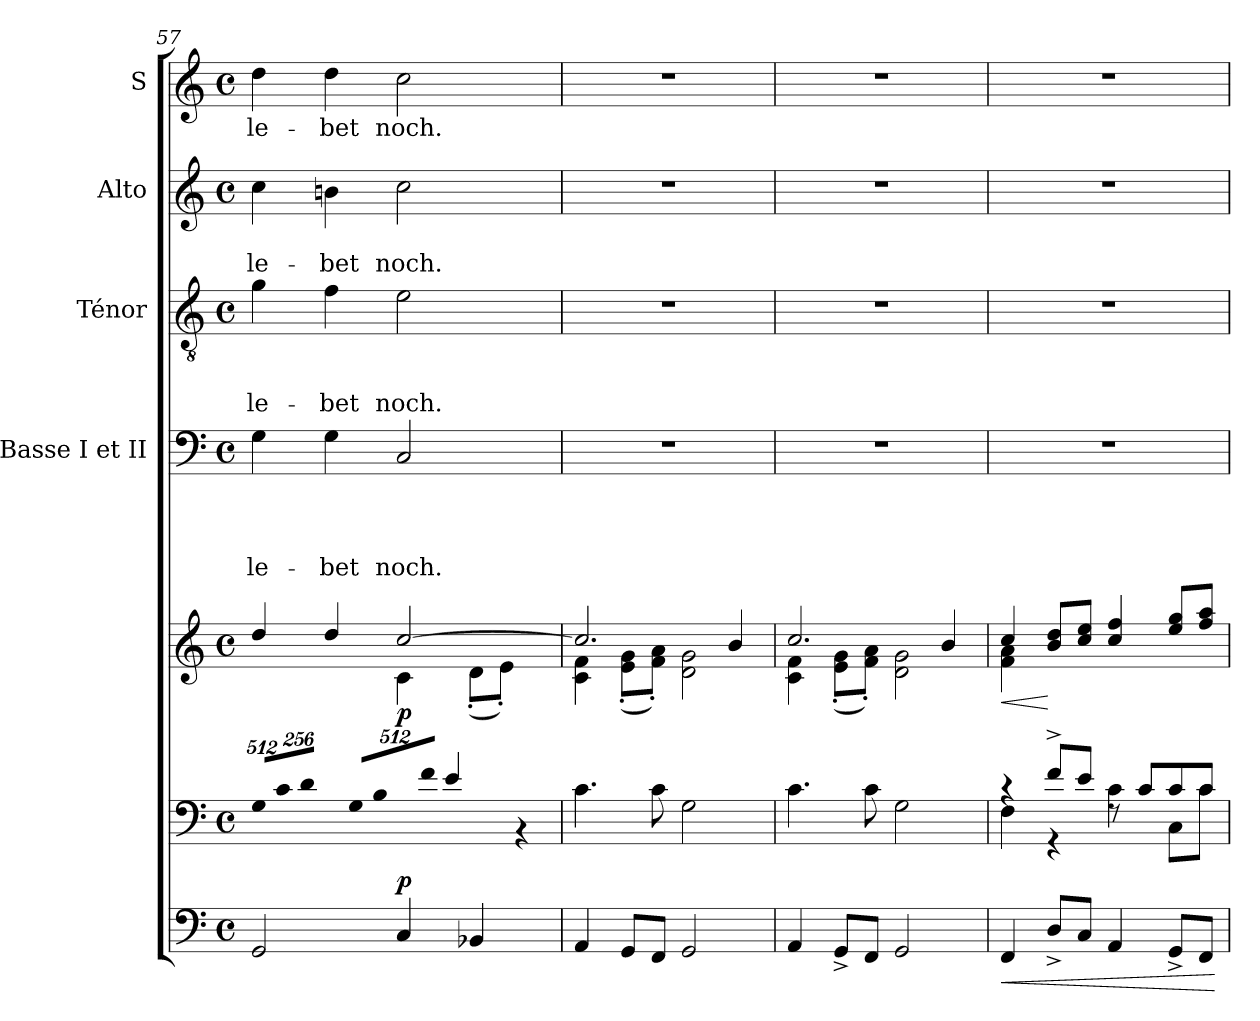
**kern	**dynam	**kern	**dynam	**kern	**dynam	**kern	**text	**text	**text	**text	**kern	**text	**text	**text	**kern	**text	**text	**kern	**text
*part7	*part7	*part6	*part6	*part5	*part5	*part4	*part4	*part4	*part4	*part4	*part3	*part3	*part3	*part3	*part2	*part2	*part2	*part1	*part1
*staff7	*staff7	*staff6	*staff6	*staff5	*staff5	*staff4	*staff4	*staff4	*staff4	*staff4	*staff3	*staff3	*staff3	*staff3	*staff2	*staff2	*staff2	*staff1	*staff1
*	*	*	*	*	*	*I"Basse I et II	*	*	*	*	*I"Ténor	*	*	*	*I"Alto	*	*	*I"S	*
*	*	*	*	*	*	*I'B	*	*	*	*	*I'T	*	*	*	*I'A	*	*	*I'S	*
*clefF4	*	*clefF4	*	*clefG2	*	*clefF4	*	*	*	*	*clefGv2	*	*	*	*clefG2	*	*	*clefG2	*
*k[]	*	*k[]	*	*k[]	*	*k[]	*	*	*	*	*k[]	*	*	*	*k[]	*	*	*k[]	*
*C:	*	*C:	*	*C:	*	*C:	*	*	*	*	*C:	*	*	*	*C:	*	*	*C:	*
*M4/4	*	*M4/4	*	*M4/4	*	*M4/4	*	*	*	*	*M4/4	*	*	*	*M4/4	*	*	*M4/4	*
*met(c)	*	*met(c)	*	*met(c)	*	*met(c)	*	*	*	*	*met(c)	*	*	*	*met(c)	*	*	*met(c)	*
*	*	*Xbrackettup	*	*	*	*	*	*	*	*	*	*	*	*	*	*	*	*	*
=57	=57	=57	=57	=57	=57	=57	=57	=57	=57	=57	=57	=57	=57	=57	=57	=57	=57	=57	=57
!	!	!LO:N:vis=8	!	!	!	!	!	!	!	!LO:LY:b	!	!	!	!LO:LY:b	!	!	!LO:LY:b	!	!LO:LY:b
*	*	*	*	*^	*	*	*	*	*	*	*	*	*	*	*	*	*	*	*
2GG/	.	4096%341G/L	.	4dd/	2ryy	.	4G\	.	.	.	le-	4g\	.	.	le-	4cc\	.	le-	4dd\	le-
!	!	!LO:N:vis=8	!	!	!	!	!	!	!	!	!	!	!	!	!	!	!	!	!	!
.	.	2048%171c/	.	.	.	.	.	.	.	.	.	.	.	.	.	.	.	.	.	.
!	!	!LO:N:vis=8	!	!	!	!	!	!	!	!	!	!	!	!	!	!	!	!	!	!
.	.	4096%341d/J	.	.	.	.	.	.	.	.	.	.	.	.	.	.	.	.	.	.
!	!	!LO:N:vis=8	!	!	!	!	!	!	!	!	!LO:LY:b	!	!	!	!LO:LY:b	!	!	!LO:LY:b	!	!LO:LY:b
.	.	4096%341G/L	.	4dd/	.	.	4G\	.	.	.	-bet	4f\	.	.	-bet	4bn\	.	-bet	4dd\	-bet
!	!	!LO:N:vis=8	!	!	!	!	!	!	!	!	!	!	!	!	!	!	!	!	!	!
.	.	2048%171B/	.	.	.	.	.	.	.	.	.	.	.	.	.	.	.	.	.	.
!	!	!LO:N:vis=8	!	!	!	!	!	!	!	!	!	!	!	!	!	!	!	!	!	!
.	.	4096%341f/J	.	.	.	.	.	.	.	.	.	.	.	.	.	.	.	.	.	.
!	!LO:DY:a	!	!LO:DY:a	!	!	!	!	!	!	!	!LO:LY:b	!	!	!	!LO:LY:b	!	!	!LO:LY:b	!	!LO:LY:b
4C/	p	4e/	p	[>2cc/	4c\	.	2C/	.	.	.	noch.	2e\	.	.	noch.	2cc\	.	noch.	2cc\	noch.
4BB-X/	.	4rAA	.	.	(<8d'<\L	.	.	.	.	.	.	.	.	.	.	.	.	.	.	.
.	.	.	.	.	8e'>\J)	.	.	.	.	.	.	.	.	.	.	.	.	.	.	.
=58	=58	=58	=58	=58	=58	=58	=58	=58	=58	=58	=58	=58	=58	=58	=58	=58	=58	=58	=58	=58
4AA/	.	4.c\	.	2.cc/]	4c\ 4f\	.	1r	.	.	.	.	1r	.	.	.	1r	.	.	1r	.
8GG/L	.	.	.	.	(<8e\'< 8g\'<L	.	.	.	.	.	.	.	.	.	.	.	.	.	.	.
8FF/J	.	8c\	.	.	8f\'> 8a\'>J)	.	.	.	.	.	.	.	.	.	.	.	.	.	.	.
2GG/	.	2G\	.	.	2d\ 2g\	.	.	.	.	.	.	.	.	.	.	.	.	.	.	.
.	.	.	.	4b/	.	.	.	.	.	.	.	.	.	.	.	.	.	.	.	.
!!LO:PB:g=z
=59	=59	=59	=59	=59	=59	=59	=59	=59	=59	=59	=59	=59	=59	=59	=59	=59	=59	=59	=59	=59
4AA/	.	4.c\	.	2.cc/	4c\ 4f\	.	1r	.	.	.	.	1r	.	.	.	1r	.	.	1r	.
8GG^</L	.	.	.	.	(<8e\'< 8g\'<L	.	.	.	.	.	.	.	.	.	.	.	.	.	.	.
8FF/J	.	8c\	.	.	8f\'> 8a\'>J)	.	.	.	.	.	.	.	.	.	.	.	.	.	.	.
2GG/	.	2G\	.	.	2d\ 2g\	.	.	.	.	.	.	.	.	.	.	.	.	.	.	.
.	.	.	.	4b/	.	.	.	.	.	.	.	.	.	.	.	.	.	.	.	.
=60	=60	=60	=60	=60	=60	=60	=60	=60	=60	=60	=60	=60	=60	=60	=60	=60	=60	=60	=60	=60
!	!LO:HP:b	!	!	!	!	!LO:HP:b	!	!	!	!	!	!	!	!	!	!	!	!	!	!
*	*	*^	*	*	*	*	*	*	*	*	*	*	*	*	*	*	*	*	*	*
4FF/	<	4rc	4F\	.	4cc/	4f\ 4a\	<	1r	.	.	.	.	1r	.	.	.	1r	.	.	1r	.
8D^</L	.	8f^>/L	4rGG	.	8b/ 8dd/L	2.ryy	[	.	.	.	.	.	.	.	.	.	.	.	.	.	.
8C/J	.	8e/J	.	.	8cc/ 8ee/J	.	.	.	.	.	.	.	.	.	.	.	.	.	.	.	.
4AA/	.	8rE	4c\	.	4cc/ 4ff/	.	.	.	.	.	.	.	.	.	.	.	.	.	.	.	.
.	.	8c/L	.	.	.	.	.	.	.	.	.	.	.	.	.	.	.	.	.	.	.
8GG^</L	.	8c/	8C\L	.	8ee/ 8gg/L	.	.	.	.	.	.	.	.	.	.	.	.	.	.	.	.
8FF/J	.	8c/J	8c\J	.	8ff/ 8aa/J	.	.	.	.	.	.	.	.	.	.	.	.	.	.	.	.
*	*	*v	*v	*	*	*	*	*	*	*	*	*	*	*	*	*	*	*	*	*	*
*	*	*	*	*v	*v	*	*	*	*	*	*	*	*	*	*	*	*	*	*	*
.	[	.	.	.	.	.	.	.	.	.	.	.	.	.	.	.	.	.	.
=	=	=	=	=	=	=	=	=	=	=	=	=	=	=	=	=	=	=	=
*-	*-	*-	*-	*-	*-	*-	*-	*-	*-	*-	*-	*-	*-	*-	*-	*-	*-	*-	*-
